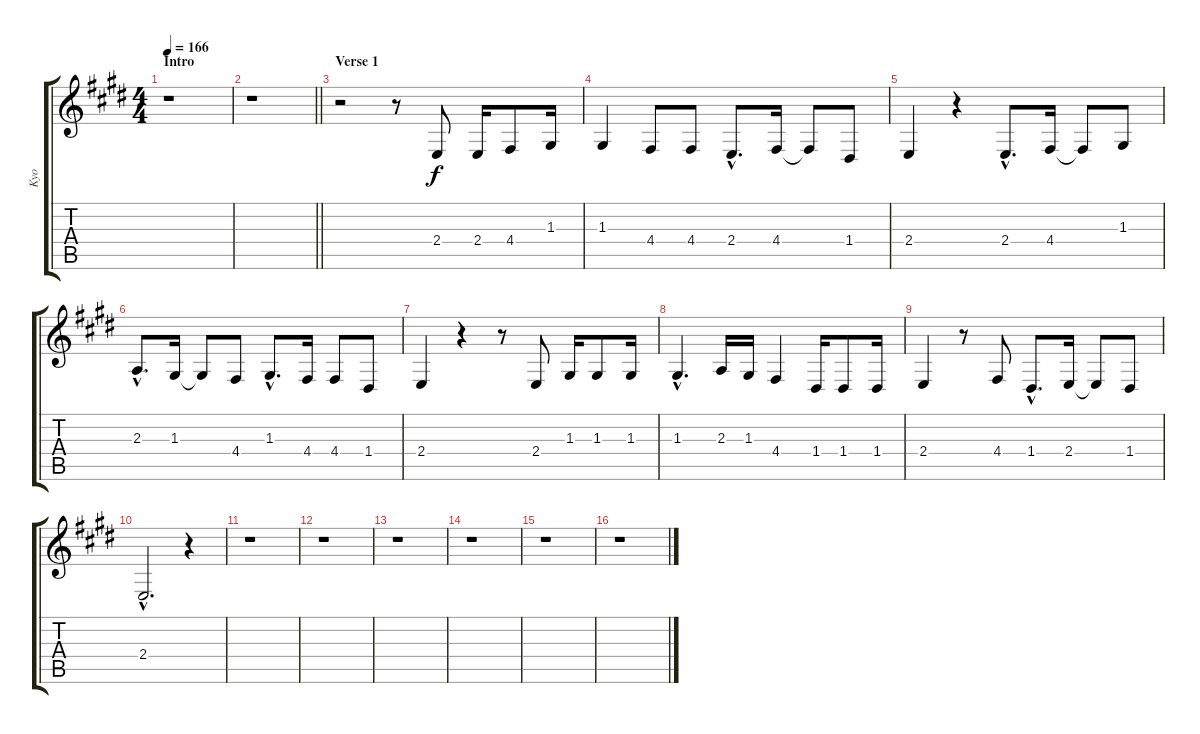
\track ("Kyo" "Kyo") {instrument stringensemble1}
\staff {score tabs}
\tuning (E4 B3 G3 D3 A2 E2) {hide}
\ts (4 4)
\section ("" "Intro")
\tempo 166
\tempo 83
\tempo 166
\clef g2
\ks e
r.1{dy f instrument stringensemble1} |
\barLineRight lightlight
r.1 |
\section ("" "Verse 1")
r.2 r.8 2.4.8 2.4.16 4.4.8 1.3.16 |
1.3.4 4.4.8 4.4.8 2.4{hac}.8{d} 4.4.16 4.4{t}.8 1.4.8 |
2.4.4 r.4 2.4{hac}.8{d} 4.4.16 4.4{t}.8 1.3.8 |
2.3{hac}.8{d} 1.3.16 1.3{t}.8 4.4.8 1.3{hac}.8{d} 4.4.16 4.4.8 1.4.8 |
2.4.4 r.4 r.8 2.4.8 1.3.16 1.3.8 1.3.16 |
1.3{hac}.4{d} 2.3.16 1.3.16 4.4.4 1.4.16 1.4.8 1.4.16 |
2.4.4 r.8 4.4.8 1.4{hac}.8{d} 2.4.16 2.4{t}.8 1.4.8 |
2.4{hac}.2{d} r.4 |
r.1 |
r.1 |
r.1 |
r.1 |
r.1 |
r.1
